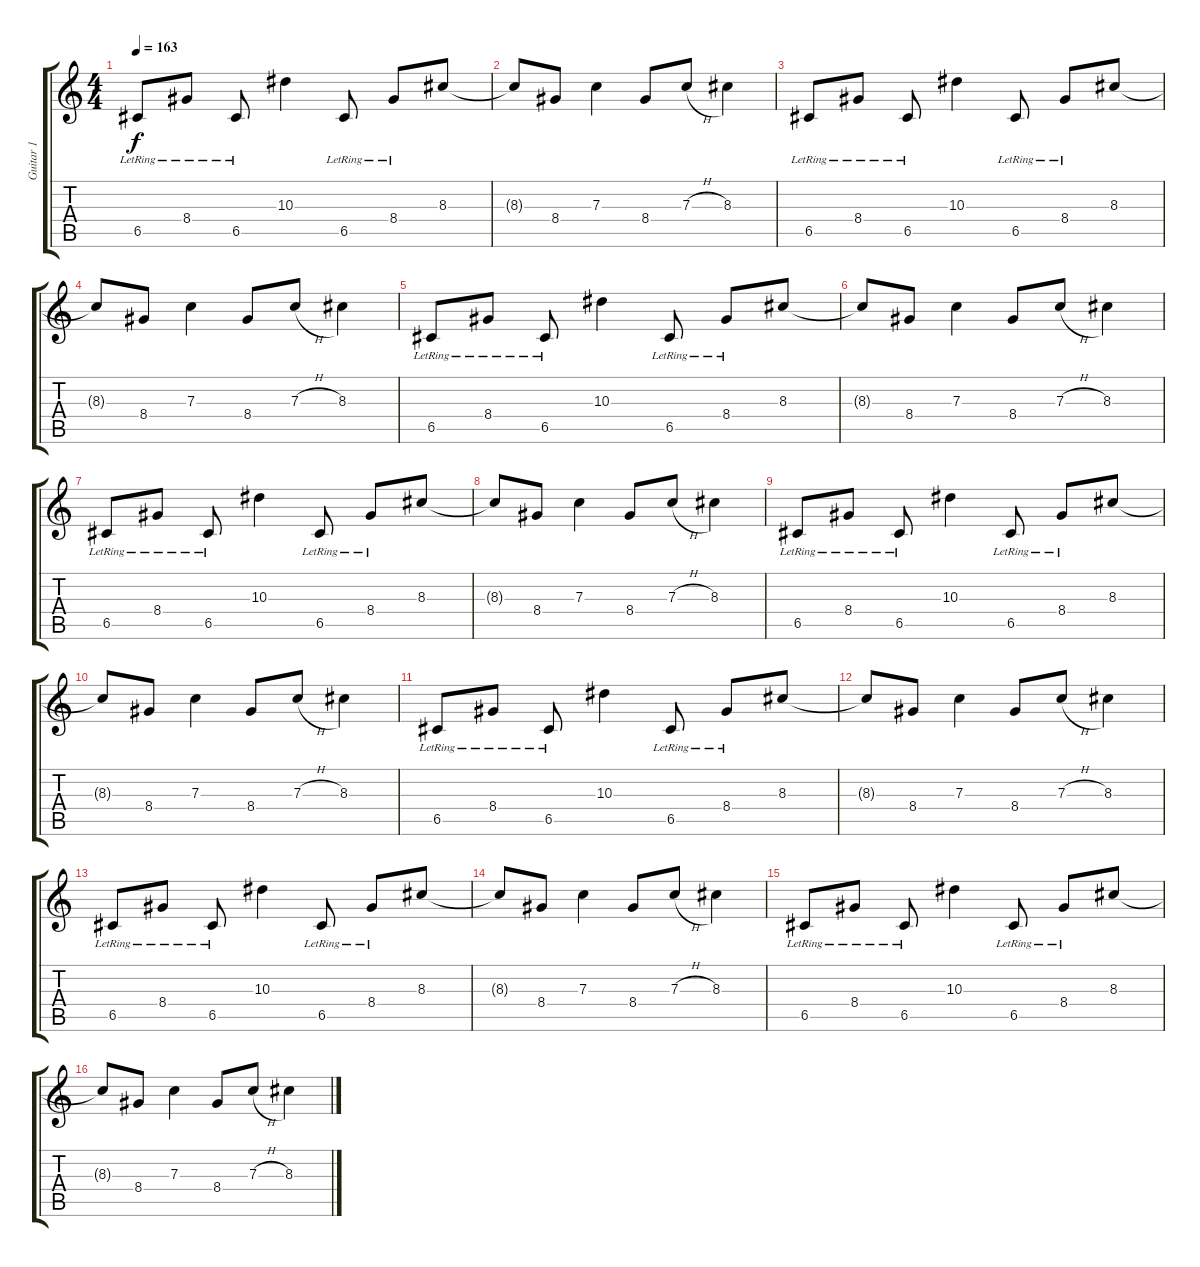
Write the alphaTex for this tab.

\track ("Guitar 1" "Guitar 1") {instrument distortionguitar}
\staff {score tabs}
\tuning (D4 A3 F3 C3 G2 C2) {hide}
\ts (4 4)
\tempo 163
\clef g2
\ks c
6.5{lr}.8{dy f instrument electricguitarmuted} 8.4{lr}.8 6.5{lr}.8 10.3.4 6.5{lr}.8 8.4{lr}.8 8.3.8 |
8.3{t}.8 8.4.8 7.3.4 8.4.8 7.3{h}.8 8.3.4 |
6.5{lr}.8 8.4{lr}.8 6.5{lr}.8 10.3.4 6.5{lr}.8 8.4{lr}.8 8.3.8 |
8.3{t}.8 8.4.8 7.3.4 8.4.8 7.3{h}.8 8.3.4 |
6.5{lr}.8 8.4{lr}.8 6.5{lr}.8 10.3.4 6.5{lr}.8 8.4{lr}.8 8.3.8 |
8.3{t}.8 8.4.8 7.3.4 8.4.8 7.3{h}.8 8.3.4 |
6.5{lr}.8 8.4{lr}.8 6.5{lr}.8 10.3.4 6.5{lr}.8 8.4{lr}.8 8.3.8 |
8.3{t}.8 8.4.8 7.3.4 8.4.8 7.3{h}.8 8.3.4 |
6.5{lr}.8 8.4{lr}.8 6.5{lr}.8 10.3.4 6.5{lr}.8 8.4{lr}.8 8.3.8 |
8.3{t}.8 8.4.8 7.3.4 8.4.8 7.3{h}.8 8.3.4 |
6.5{lr}.8 8.4{lr}.8 6.5{lr}.8 10.3.4 6.5{lr}.8 8.4{lr}.8 8.3.8 |
8.3{t}.8 8.4.8 7.3.4 8.4.8 7.3{h}.8 8.3.4 |
6.5{lr}.8 8.4{lr}.8 6.5{lr}.8 10.3.4 6.5{lr}.8 8.4{lr}.8 8.3.8 |
8.3{t}.8 8.4.8 7.3.4 8.4.8 7.3{h}.8 8.3.4 |
6.5{lr}.8 8.4{lr}.8 6.5{lr}.8 10.3.4 6.5{lr}.8 8.4{lr}.8 8.3.8 |
8.3{t}.8 8.4.8 7.3.4 8.4.8 7.3{h}.8 8.3.4
